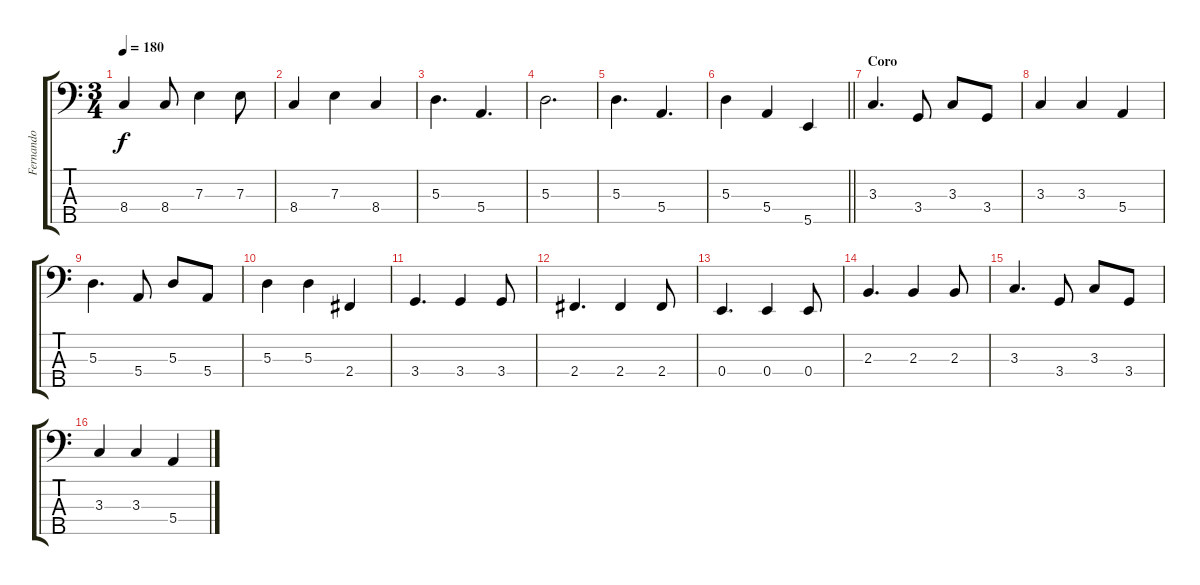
\track ("Fernando" "Fernando") {instrument fretlessbass}
\staff {score tabs}
\tuning (G2 D2 A1 E1 B0) {hide}
\ts (3 4)
\tempo 180
\clef f4
\ks c
8.4.4{dy f} 8.4.8 7.3.4 7.3.8 |
8.4.4 7.3.4 8.4.4 |
5.3.4{d} 5.4.4{d} |
5.3.2{d} |
5.3.4{d} 5.4.4{d} |
\barLineRight lightlight
5.3.4 5.4.4 5.5.4 |
\section ("" "Coro")
3.3.4{d} 3.4.8 3.3.8 3.4.8 |
3.3.4 3.3.4 5.4.4 |
5.3.4{d} 5.4.8 5.3.8 5.4.8 |
5.3.4 5.3.4 2.4.4 |
3.4.4{d} 3.4.4 3.4.8 |
2.4.4{d} 2.4.4 2.4.8 |
0.4.4{d} 0.4.4 0.4.8 |
2.3.4{d} 2.3.4 2.3.8 |
3.3.4{d} 3.4.8 3.3.8 3.4.8 |
3.3.4 3.3.4 5.4.4
